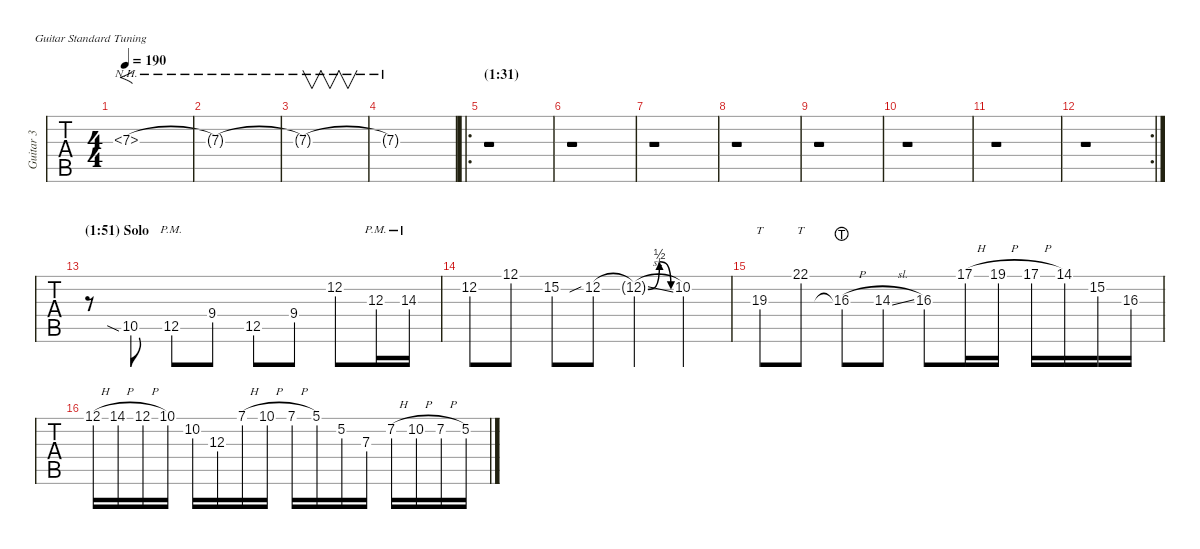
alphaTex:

\defaultSystemsLayout 4
\hideDynamics
\bracketExtendMode nobrackets
\multiTrackTrackNamePolicy allsystems
\firstSystemTrackNameMode fullname
\otherSystemsTrackNameMode fullname
\otherSystemsTrackNameOrientation horizontal
\track ("Guitar 3" "Guitar 3") {instrument overdrivenguitar}
\staff {tabs}
\tuning (E4 B3 G3 D3 A2 E2)
\ts (4 4)
\scale
0.998156
\tempo 190
\accidentals auto
\clef g2
\ottava regular
\simile none
\ks c
7.3{nh}.1{f dy mf} |
\scale
1.00386 7.3{nh t}.1 |
\scale
0.991321 7.3{nh t}.1{v} |
\scale
1.00666 7.3{nh t}.1 |
\ro
\section ("" "(1:31)")
\scale
1.00837 r.1 |
\scale
0.999997 r.1 |
\scale
0.991638 r.1 |
\scale
0.999996 r.1 |
\scale
1.00868 r.1 |
\scale
0.993488 r.1 |
\scale
0.989309 r.1 |
\rc 2
\scale
1.00852 r.1 |
\section ("" "(1:51) Solo")
\scale
1.01035 r.8 10.5{sia}.8 12.5{pm}.8 9.4.8 12.5.8 9.4.8 12.2.8 12.3{pm}.16 14.3{pm}.16 |
\scale
0.995156 12.2.8 12.1.8 15.2.8 12.2{sib}.8 12.2{be (bendrelease 27.599999999999998 0 33.6 2 49.8 2 59.4 0) sl t}.4 10.2{st}.4 |
\scale
0.999336 19.3.8{tt} 22.1.8{tt} 16.3{h lht}.8 14.3{sl}.8 16.3.8 17.1{h}.16 19.1{h}.16 17.1{h}.16 14.1{acc #}.16 15.2.16 16.3.16 |
\scale
0.995156 12.1{h}.16 14.1{h acc #}.16 12.1{h}.16 10.1.16 10.2.16 12.3.16 7.1{h}.16 10.1{h}.16 7.1{h}.16 5.1.16 5.2.16 7.3.16 7.2{h acc #}.16 10.2{h}.16 7.2{h acc #}.16 5.2.16
